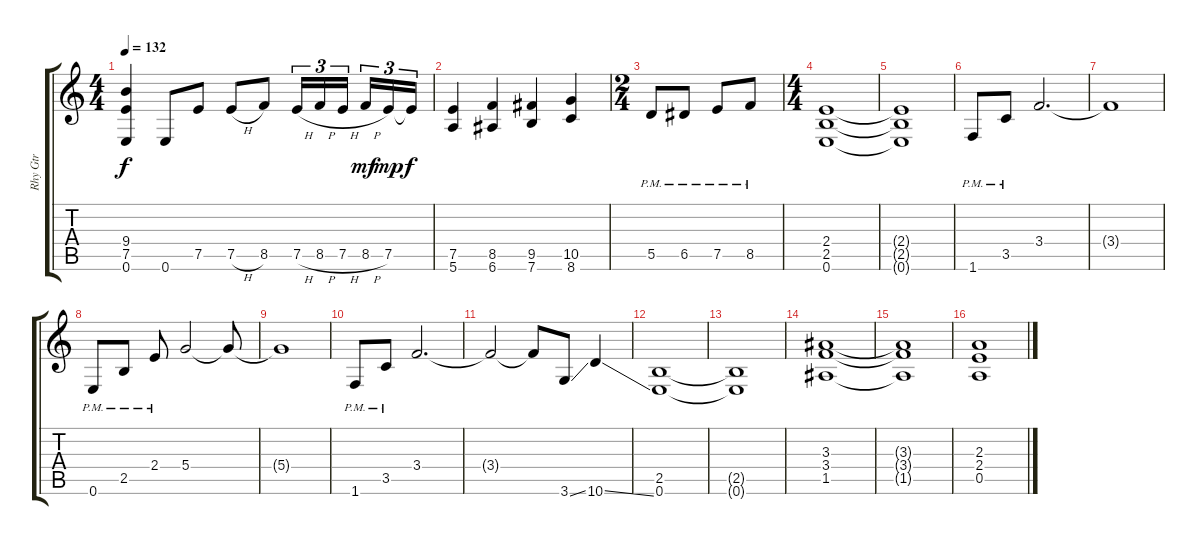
\track ("Rhy Gtr" "Rhy Gtr") {instrument distortionguitar}
\staff {score tabs}
\tuning (E4 B3 G3 D3 A2 E2) {hide}
\ts (4 4)
\tempo 132
\clef g2
\ks c
(9.4 7.5 0.6).4{dy f} 0.6.8 7.5.8 7.5{h}.8 8.5.8 7.5{h}.16{tu (3 2)} 8.5{h}.16{tu (3 2)} 7.5{h}.16{tu (3 2)} 8.5{h}.16{tu (3 2) dy mf} 7.5.16{tu (3 2) dy mp} 7.5{t}.16{tu (3 2) dy f} |
(7.5 5.6).4 (8.5 6.6).4 (9.5 7.6).4 (10.5 8.6).4 |
\ts (2 4)
5.5{pm}.8 6.5{pm}.8 7.5{pm}.8 8.5{pm}.8 |
\ts (4 4)
(2.4 2.5 0.6).1 |
(2.4{t} 2.5{t} 0.6{t}).1 |
1.6{pm}.8 3.5{pm}.8 3.4.2{d} |
3.4{t}.1 |
0.6{pm}.8 2.5{pm}.8 2.4{pm}.8 5.4.2 5.4{t}.8 |
5.4{t}.1 |
1.6{pm}.8 3.5{pm}.8 3.4.2{d} |
3.4{t}.2 3.4{t}.8 3.6{ss}.8 10.6{ss}.4 |
(2.5 0.6).1 |
(2.5{t} 0.6{t}).1 |
(3.3 3.4 1.5).1 |
(3.3{t} 3.4{t} 1.5{t}).1 |
(2.3 2.4 0.5).1
